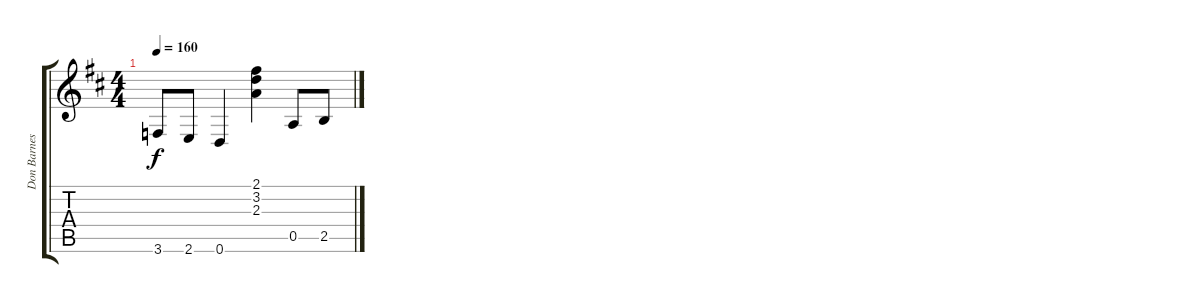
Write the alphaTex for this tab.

\track ("Don Barnes Guitar" "Don Barnes") {instrument overdrivenguitar}
\staff {score tabs}
\tuning (E4 B3 G3 D3 A2 D2) {hide}
\ts (4 4)
\tempo 160
\clef g2
\ks d
3.6.8{dy f} 2.6.8 0.6.4 (2.1 3.2 2.3).4 0.5.8 2.5.8
